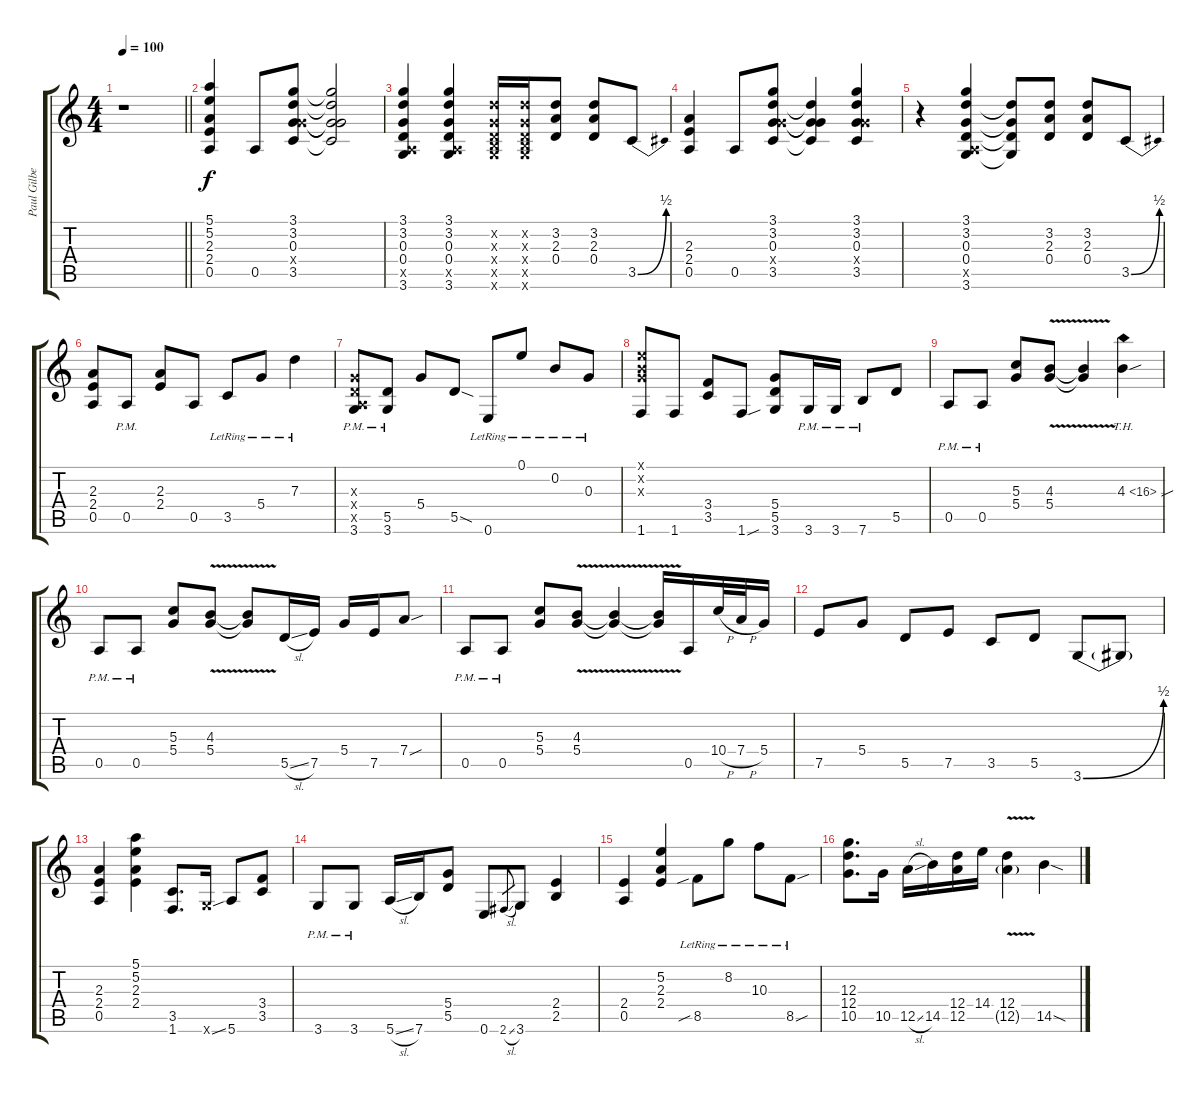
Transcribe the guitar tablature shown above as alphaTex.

\track ("Paul Gilbert" "Paul Gilbe") {instrument overdrivenguitar}
\staff {score tabs}
\tuning (E4 B3 G3 D3 A2 E2) {hide}
\ts (4 4)
\tempo 100
\clef g2
\barLineRight lightlight
\ks c
r.1{dy f instrument overdrivenguitar} |
(5.1 5.2 2.3 2.4 0.5).4 0.5.8 (3.1 3.2 0.3 5.4{x} 3.5).8 (3.1{t} 3.2{t} 0.3{t} 5.4{t} 3.5{t}).2 |
(3.1 3.2 0.3 0.4 0.5{x} 3.6).4 (3.1 3.2 0.3 0.4 0.5{x} 3.6).4 (3.2{x} 0.3{x} 0.4{x} 2.5{x} 3.6{x}).16 (3.2{x} 0.3{x} 0.4{x} 2.5{x} 3.6{x}).16 (3.2 2.3 0.4).8 (3.2 2.3 0.4).8 3.5{be (bend 0 0 60 2)}.8 |
(2.3 2.4 0.5).4 0.5.8 (3.1 3.2 0.3 5.4{x} 3.5).8 (3.2{t} 0.3{t} 5.4{t} 3.5{t}).4 (3.1 3.2 0.3 5.4{x} 3.5).4 |
r.4 (3.1 3.2 0.3 0.4 0.5{x} 3.6).4 (3.2{t} 0.3{t} 0.4{t} 3.6{t}).8 (3.2 2.3 0.4).8 (3.2 2.3 0.4).8 3.5{be (bend 0 0 60 2)}.8 |
(2.3 2.4 0.5).8 0.5{pm}.8 (2.3 2.4).8 0.5.8 3.5{lr}.8 5.4{lr}.8 7.3{lr}.4 |
(0.3{x} 0.4{x} 0.5{x} 3.6{pm}).8 (5.5{pm} 3.6{pm}).8 5.4.8 5.5{sod}.8 0.6{lr}.8 0.1{lr}.8 0.2{lr}.8 0.3{lr}.8 |
(0.1{x} 0.2{x} 0.3{x} 1.6).8 1.6.8 (3.4 3.5).8 1.6{sou}.8 (5.4 5.5 3.6).8 3.6{pm}.16 3.6{pm}.16 7.6{pm}.8 5.5.8 |
0.5{pm}.8{volume 10} 0.5{pm}.8 (5.3 5.4).8 (4.3{v} 5.4{v}).8 (4.3{v t} 5.4{v t}).4 4.3{th 12 sou}.4 |
0.5{pm}.8 0.5{pm}.8 (5.3 5.4).8 (4.3{v} 5.4{v}).8 (4.3{v t} 5.4{v t}).8 5.5{sl}.16 7.5.16 5.4.16 7.5.16 7.4{sou}.8 |
0.5{pm}.8 0.5{pm}.8 (5.3 5.4).8 (4.3{v} 5.4{v}).8 (4.3{v t} 5.4{v t}).4 (4.3{v t} 5.4{v t}).16 0.5.16 10.4{h}.32{volume 13} 7.4{h}.32 5.4.16 |
7.5.8 5.4.8 5.5.8 7.5.8 3.5.8 5.5.8 3.6{be (bend 0 0 60 2)}.8 3.6{t}.8 |
(2.3 2.4 0.5).4 (5.1 5.2 2.3 2.4).4 (3.5 1.6).8{d} 3.6{ss x}.16 5.6.8 (3.4 3.5).8 |
3.6{pm}.8 3.6{pm}.8 5.6{sl}.16 7.6.16 (5.4 5.5).8 0.6.8 2.6{sl}.8{gr} 3.6.8 (2.4 2.5).4 |
(2.4 0.5).4 (5.2 2.3 2.4).4 8.5{sib lr}.8 8.2{lr}.8 10.3{lr}.8 8.5{sou lr}.8 |
(12.3 12.4 10.5).8{d} 10.5.16 12.5{sl}.16 14.5.16 (12.4 12.5).16 14.4.16 (12.4{v} 12.5{v g}).4 14.5{sod}.4
